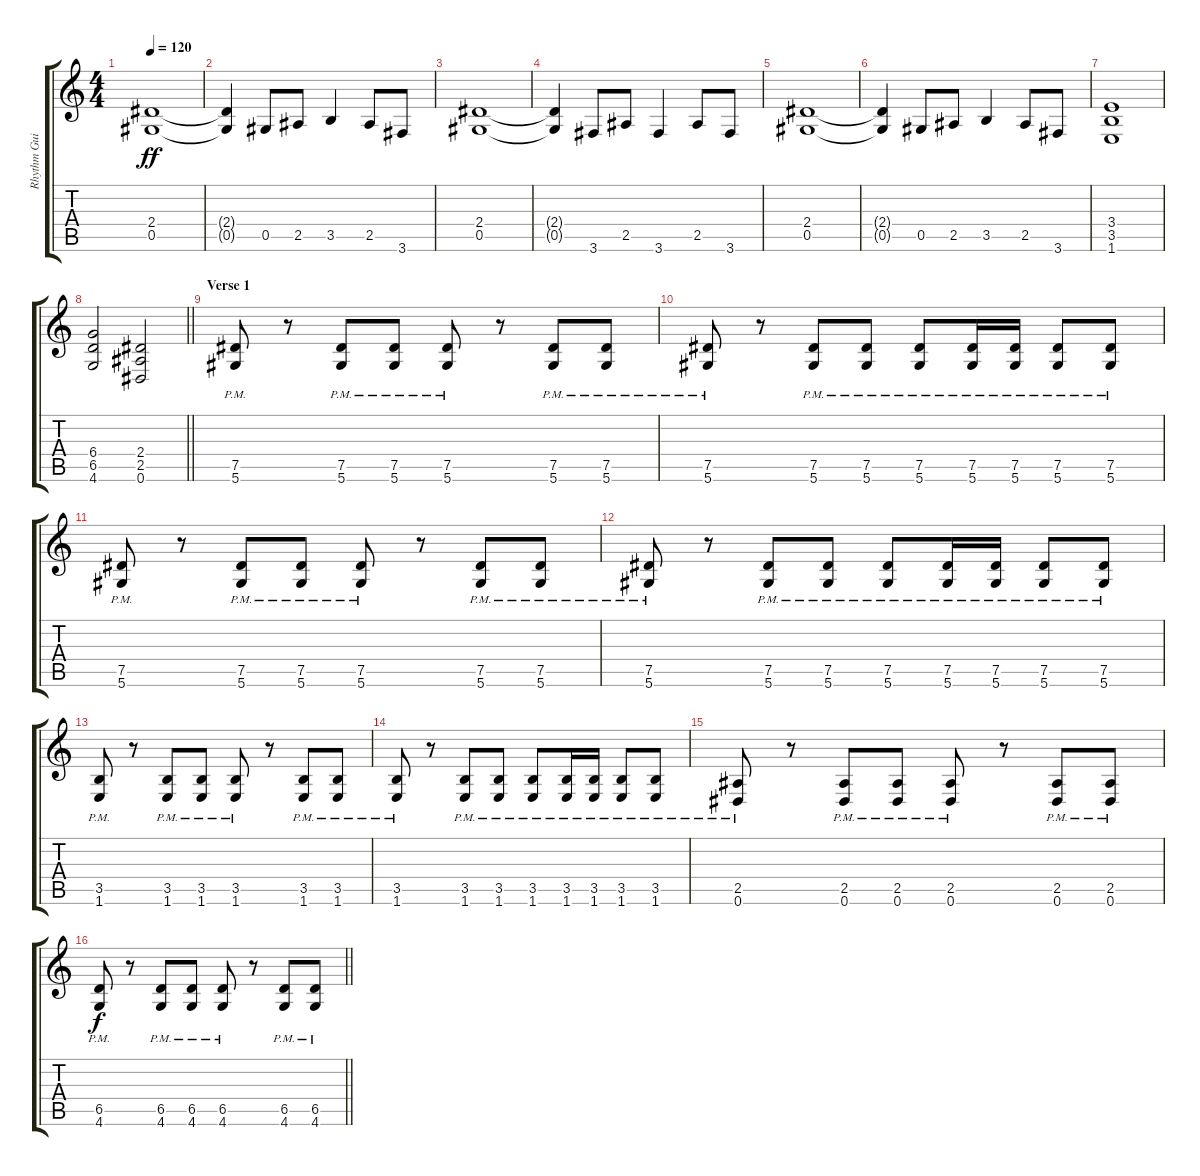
\track ("Rhythm Guitar - Ari" "Rhythm Gui") {instrument distortionguitar}
\staff {score tabs}
\tuning (Eb4 Bb3 Gb3 Db3 Ab2 Eb2) {hide}
\ts (4 4)
\tempo 120
\clef g2
\ks c
(2.4 0.5).1{dy ff} |
(2.4{t} 0.5{t}).4 0.5.8 2.5.8 3.5.4 2.5.8 3.6.8 |
(2.4 0.5).1 |
(2.4{t} 0.5{t}).4 3.6.8 2.5.8 3.6.4 2.5.8 3.6.8 |
(2.4 0.5).1 |
(2.4{t} 0.5{t}).4 0.5.8 2.5.8 3.5.4 2.5.8 3.6.8 |
(3.4 3.5 1.6).1 |
\barLineRight lightlight
(6.4 6.5 4.6).2 (2.4 2.5 0.6).2 |
\section ("" "Verse 1")
(7.5{pm} 5.6{pm}).8 r.8 (7.5{pm} 5.6{pm}).8 (7.5{pm} 5.6{pm}).8 (7.5{pm} 5.6{pm}).8 r.8 (7.5{pm} 5.6{pm}).8 (7.5{pm} 5.6{pm}).8 |
(7.5{pm} 5.6{pm}).8 r.8 (7.5{pm} 5.6{pm}).8 (7.5{pm} 5.6{pm}).8 (7.5{pm} 5.6{pm}).8 (7.5{pm} 5.6{pm}).16 (7.5{pm} 5.6{pm}).16 (7.5{pm} 5.6{pm}).8 (7.5{pm} 5.6{pm}).8 |
(7.5{pm} 5.6{pm}).8 r.8 (7.5{pm} 5.6{pm}).8 (7.5{pm} 5.6{pm}).8 (7.5{pm} 5.6{pm}).8 r.8 (7.5{pm} 5.6{pm}).8 (7.5{pm} 5.6{pm}).8 |
(7.5{pm} 5.6{pm}).8 r.8 (7.5{pm} 5.6{pm}).8 (7.5{pm} 5.6{pm}).8 (7.5{pm} 5.6{pm}).8 (7.5{pm} 5.6{pm}).16 (7.5{pm} 5.6{pm}).16 (7.5{pm} 5.6{pm}).8 (7.5{pm} 5.6{pm}).8 |
(3.5{pm} 1.6{pm}).8 r.8 (3.5{pm} 1.6{pm}).8 (3.5{pm} 1.6{pm}).8 (3.5{pm} 1.6{pm}).8 r.8 (3.5{pm} 1.6{pm}).8 (3.5{pm} 1.6{pm}).8 |
(3.5{pm} 1.6{pm}).8 r.8 (3.5{pm} 1.6{pm}).8 (3.5{pm} 1.6{pm}).8 (3.5{pm} 1.6{pm}).8 (3.5{pm} 1.6{pm}).16 (3.5{pm} 1.6{pm}).16 (3.5{pm} 1.6{pm}).8 (3.5{pm} 1.6{pm}).8 |
(2.5{pm} 0.6{pm}).8 r.8 (2.5{pm} 0.6{pm}).8 (2.5{pm} 0.6{pm}).8 (2.5{pm} 0.6{pm}).8 r.8 (2.5{pm} 0.6{pm}).8 (2.5{pm} 0.6{pm}).8 |
\barLineRight lightlight
(6.5{pm} 4.6{pm}).8{dy f} r.8 (6.5{pm} 4.6{pm}).8 (6.5{pm} 4.6{pm}).8 (6.5{pm} 4.6{pm}).8 r.8 (6.5{pm} 4.6{pm}).8 (6.5{pm} 4.6{pm}).8
